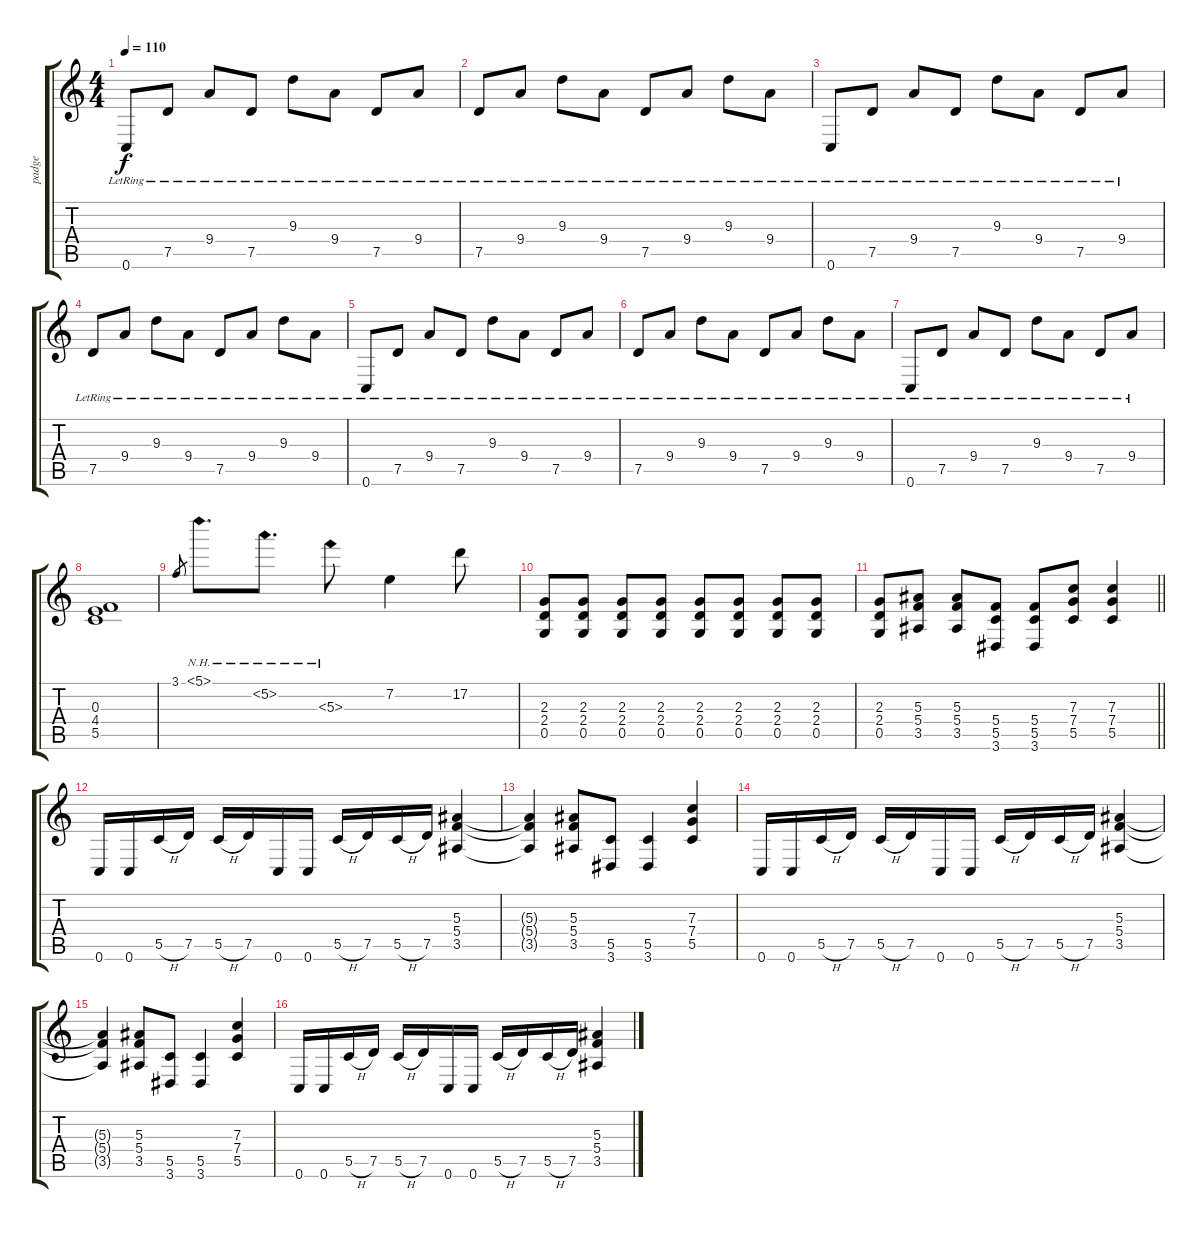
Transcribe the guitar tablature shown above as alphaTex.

\track ("padge" "padge") {instrument overdrivenguitar}
\staff {score tabs}
\tuning (D4 A3 F3 C3 G2 C2) {hide}
\ts (4 4)
\tempo 110
\clef g2
\ks c
0.6{lr}.8{dy f} 7.5{lr}.8 9.4{lr}.8 7.5{lr}.8 9.3{lr}.8 9.4{lr}.8 7.5{lr}.8 9.4{lr}.8 |
7.5{lr}.8 9.4{lr}.8 9.3{lr}.8 9.4{lr}.8 7.5{lr}.8 9.4{lr}.8 9.3{lr}.8 9.4{lr}.8 |
0.6{lr}.8 7.5{lr}.8 9.4{lr}.8 7.5{lr}.8 9.3{lr}.8 9.4{lr}.8 7.5{lr}.8 9.4{lr}.8 |
7.5{lr}.8 9.4{lr}.8 9.3{lr}.8 9.4{lr}.8 7.5{lr}.8 9.4{lr}.8 9.3{lr}.8 9.4{lr}.8 |
0.6{lr}.8 7.5{lr}.8 9.4{lr}.8 7.5{lr}.8 9.3{lr}.8 9.4{lr}.8 7.5{lr}.8 9.4{lr}.8 |
7.5{lr}.8 9.4{lr}.8 9.3{lr}.8 9.4{lr}.8 7.5{lr}.8 9.4{lr}.8 9.3{lr}.8 9.4{lr}.8 |
0.6{lr}.8 7.5{lr}.8 9.4{lr}.8 7.5{lr}.8 9.3{lr}.8 9.4{lr}.8 7.5{lr}.8 9.4{lr}.8 |
(0.3 4.4 5.5).1 |
3.1.8{gr} 5.1{nh}.8{d} 5.2{nh}.8{d} 5.3{nh}.8 7.2.4 17.2.8 |
(2.3 2.4 0.5).8{balance 0 instrument distortionguitar} (2.3 2.4 0.5).8 (2.3 2.4 0.5).8 (2.3 2.4 0.5).8 (2.3 2.4 0.5).8 (2.3 2.4 0.5).8 (2.3 2.4 0.5).8 (2.3 2.4 0.5).8 |
\barLineRight lightlight
(2.3 2.4 0.5).8 (5.3 5.4 3.5).8 (5.3 5.4 3.5).8 (5.4 5.5 3.6).8 (5.4 5.5 3.6).8 (7.3 7.4 5.5).8 (7.3 7.4 5.5).4 |
0.6.16 0.6.16 5.5{h}.16 7.5.16 5.5{h}.16 7.5.16 0.6.16 0.6.16 5.5{h}.16 7.5.16 5.5{h}.16 7.5.16 (5.3 5.4 3.5).4 |
(5.3{t} 5.4{t} 3.5{t}).4 (5.3 5.4 3.5).8 (5.5 3.6).8 (5.5 3.6).4 (7.3 7.4 5.5).4 |
0.6.16 0.6.16 5.5{h}.16 7.5.16 5.5{h}.16 7.5.16 0.6.16 0.6.16 5.5{h}.16 7.5.16 5.5{h}.16 7.5.16 (5.3 5.4 3.5).4 |
(5.3{t} 5.4{t} 3.5{t}).4 (5.3 5.4 3.5).8 (5.5 3.6).8 (5.5 3.6).4 (7.3 7.4 5.5).4 |
0.6.16 0.6.16 5.5{h}.16 7.5.16 5.5{h}.16 7.5.16 0.6.16 0.6.16 5.5{h}.16 7.5.16 5.5{h}.16 7.5.16 (5.3 5.4 3.5).4
